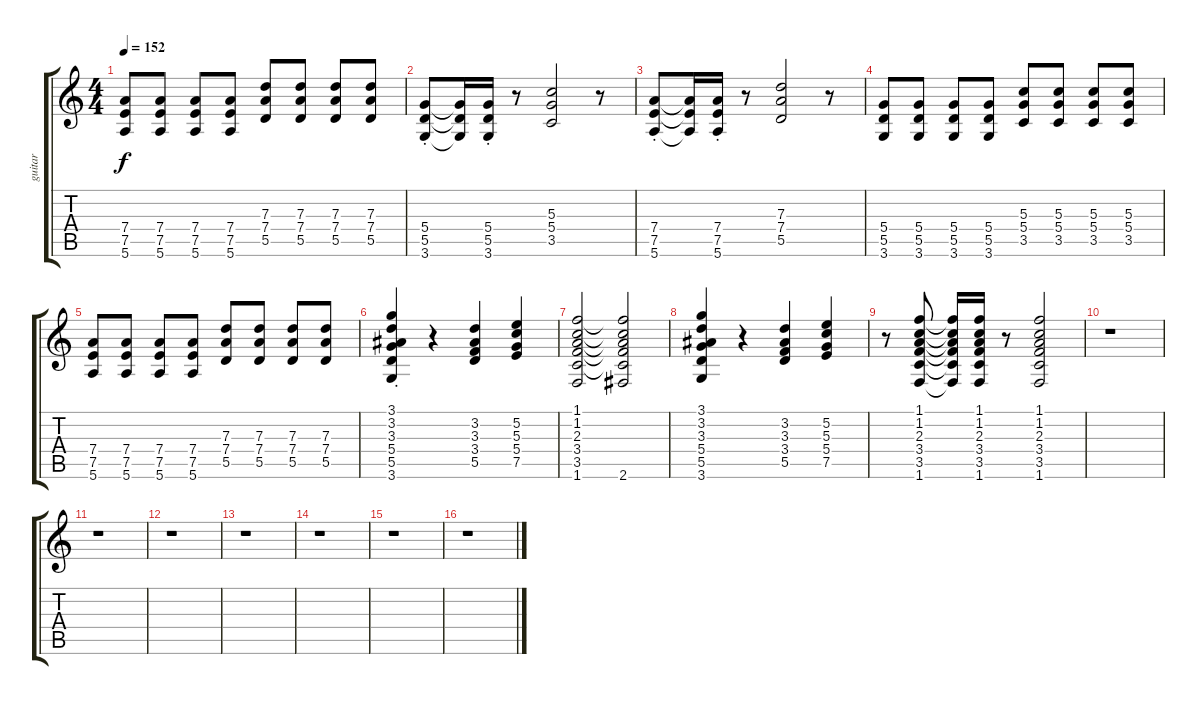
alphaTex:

\track ("guitar" "guitar") {instrument electricguitarclean}
\staff {score tabs}
\tuning (E4 B3 G3 D3 A2 E2) {hide}
\ts (4 4)
\tempo 152
\clef g2
\ks c
(7.4 7.5 5.6).8{dy f} (7.4 7.5 5.6).8 (7.4 7.5 5.6).8 (7.4 7.5 5.6).8 (7.3 7.4 5.5).8 (7.3 7.4 5.5).8 (7.3 7.4 5.5).8 (7.3 7.4 5.5).8 |
(5.4 5.5 3.6{st}).8 (5.4{t} 5.5{t} 3.6{t}).16 (5.4 5.5 3.6{st}).16 r.8 (5.3 5.4 3.5).2 r.8 |
(7.4 7.5 5.6{st}).8 (7.4{t} 7.5{t} 5.6{t}).16 (7.4 7.5 5.6{st}).16 r.8 (7.3 7.4 5.5).2 r.8 |
(5.4 5.5 3.6).8 (5.4 5.5 3.6).8 (5.4 5.5 3.6).8 (5.4 5.5 3.6).8 (5.3 5.4 3.5).8 (5.3 5.4 3.5).8 (5.3 5.4 3.5).8 (5.3 5.4 3.5).8 |
(7.4 7.5 5.6).8 (7.4 7.5 5.6).8 (7.4 7.5 5.6).8 (7.4 7.5 5.6).8 (7.3 7.4 5.5).8 (7.3 7.4 5.5).8 (7.3 7.4 5.5).8 (7.3 7.4 5.5).8 |
(3.1 3.2 3.3 5.4{st} 5.5 3.6).4 r.4 (3.2 3.3 3.4 5.5).4 (5.2 5.3 5.4 7.5).4 |
(1.1 1.2 2.3 3.4 3.5 1.6).2 (1.1{t} 1.2{t} 2.3{t} 3.4{t} 3.5{t} 2.6).2 |
(3.1 3.2 3.3 5.4 5.5 3.6).4 r.4 (3.2 3.3 3.4 5.5).4 (5.2 5.3 5.4 7.5).4 |
r.8 (1.1 1.2 2.3 3.4 3.5 1.6).8 (1.1{t} 1.2{t} 2.3{t} 3.4{t} 3.5{t} 1.6{t}).16 (1.1 1.2 2.3 3.4 3.5 1.6).16 r.8 (1.1 1.2 2.3 3.4 3.5 1.6).2 |
r.1 |
r.1 |
r.1 |
r.1 |
r.1 |
r.1 |
r.1
